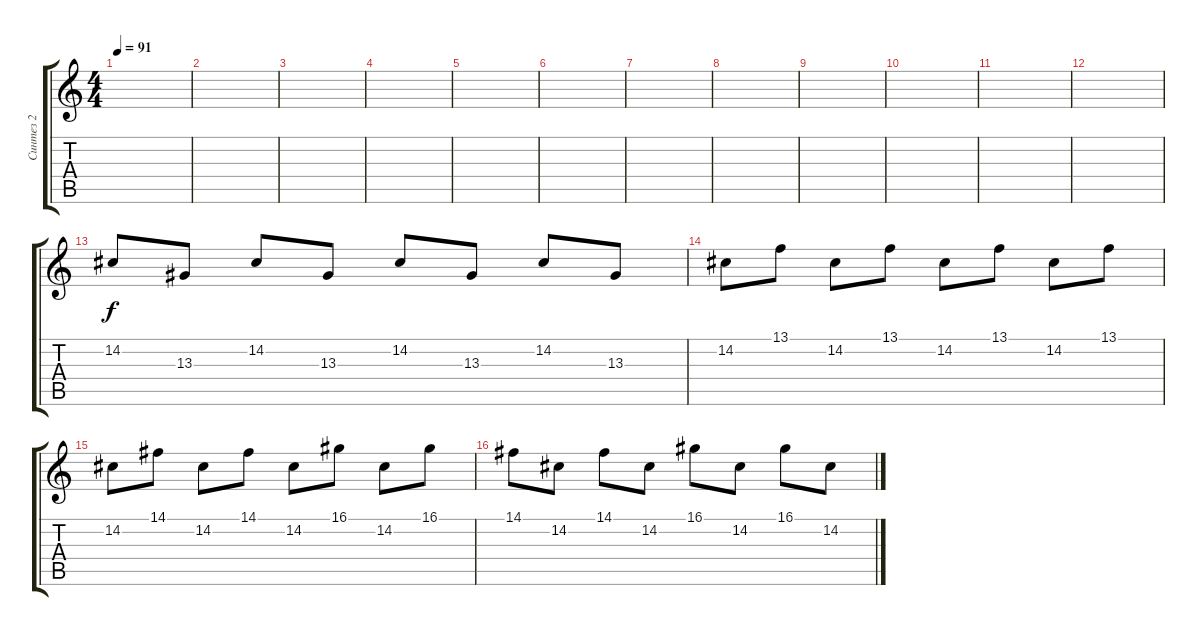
\track ("Синтез 2" "Синтез 2") {instrument stringensemble1}
\staff {score tabs}
\tuning (E4 B3 G3 D3 A2 E2) {hide}
\ts (4 4)
\tempo 91
\clef g2
\ks c
|
|
|
|
|
|
|
|
|
|
|
|
14.2.8 13.3.8 14.2.8 13.3.8 14.2.8 13.3.8 14.2.8 13.3.8 |
14.2.8 13.1.8 14.2.8 13.1.8 14.2.8 13.1.8 14.2.8 13.1.8 |
14.2.8 14.1.8 14.2.8 14.1.8 14.2.8 16.1.8 14.2.8 16.1.8 |
14.1.8 14.2.8 14.1.8 14.2.8 16.1.8 14.2.8 16.1.8 14.2.8
